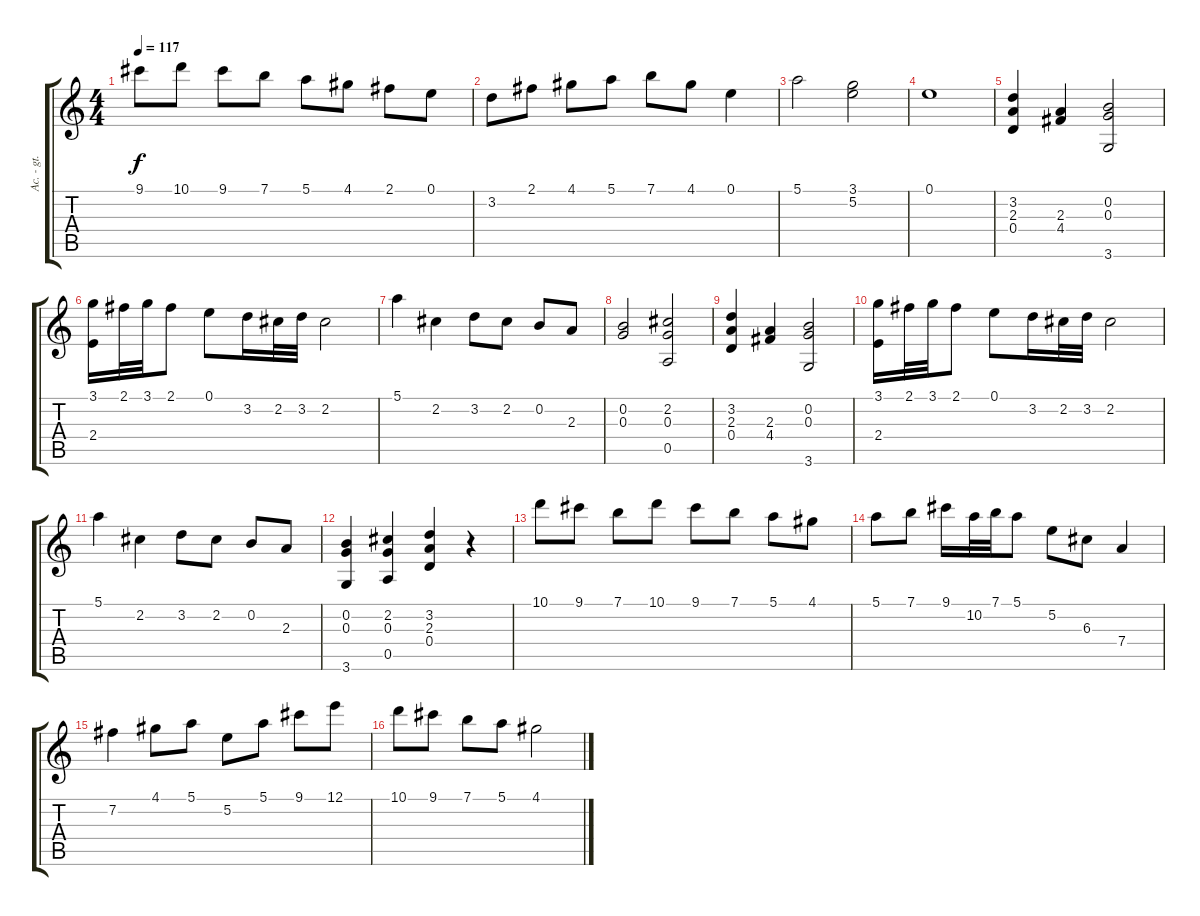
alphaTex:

\track ("Ac. - gt. 1" "Ac. - gt. ") {instrument acousticguitarsteel}
\staff {score tabs}
\tuning (E4 B3 G3 D3 A2 E2) {hide}
\ts (4 4)
\tempo 117
\clef g2
\ks c
9.1.8{dy f} 10.1.8 9.1.8 7.1.8 5.1.8 4.1.8 2.1.8 0.1.8 |
3.2.8 2.1.8 4.1.8 5.1.8 7.1.8 4.1.8 0.1.4 |
5.1.2 (3.1 5.2).2 |
0.1.1 |
(3.2 2.3 0.4).4 (2.3 4.4).4 (0.2 0.3 3.6).2 |
(3.1 2.4).16 2.1.32 3.1.32 2.1.8 0.1.8 3.2.16 2.2.32 3.2.32 2.2.2 |
5.1.4 2.2.4 3.2.8 2.2.8 0.2.8 2.3.8 |
(0.2 0.3).2 (2.2 0.3 0.5).2 |
(3.2 2.3 0.4).4 (2.3 4.4).4 (0.2 0.3 3.6).2 |
(3.1 2.4).16 2.1.32 3.1.32 2.1.8 0.1.8 3.2.16 2.2.32 3.2.32 2.2.2 |
5.1.4 2.2.4 3.2.8 2.2.8 0.2.8 2.3.8 |
(0.2 0.3 3.6).4 (2.2 0.3 0.5).4 (3.2 2.3 0.4).4 r.4 |
10.1.8 9.1.8 7.1.8 10.1.8 9.1.8 7.1.8 5.1.8 4.1.8 |
5.1.8 7.1.8 9.1.16 10.2.32 7.1.32 5.1.8 5.2.8 6.3.8 7.4.4 |
7.2.4 4.1.8 5.1.8 5.2.8 5.1.8 9.1.8 12.1.8 |
10.1.8 9.1.8 7.1.8 5.1.8 4.1.2
